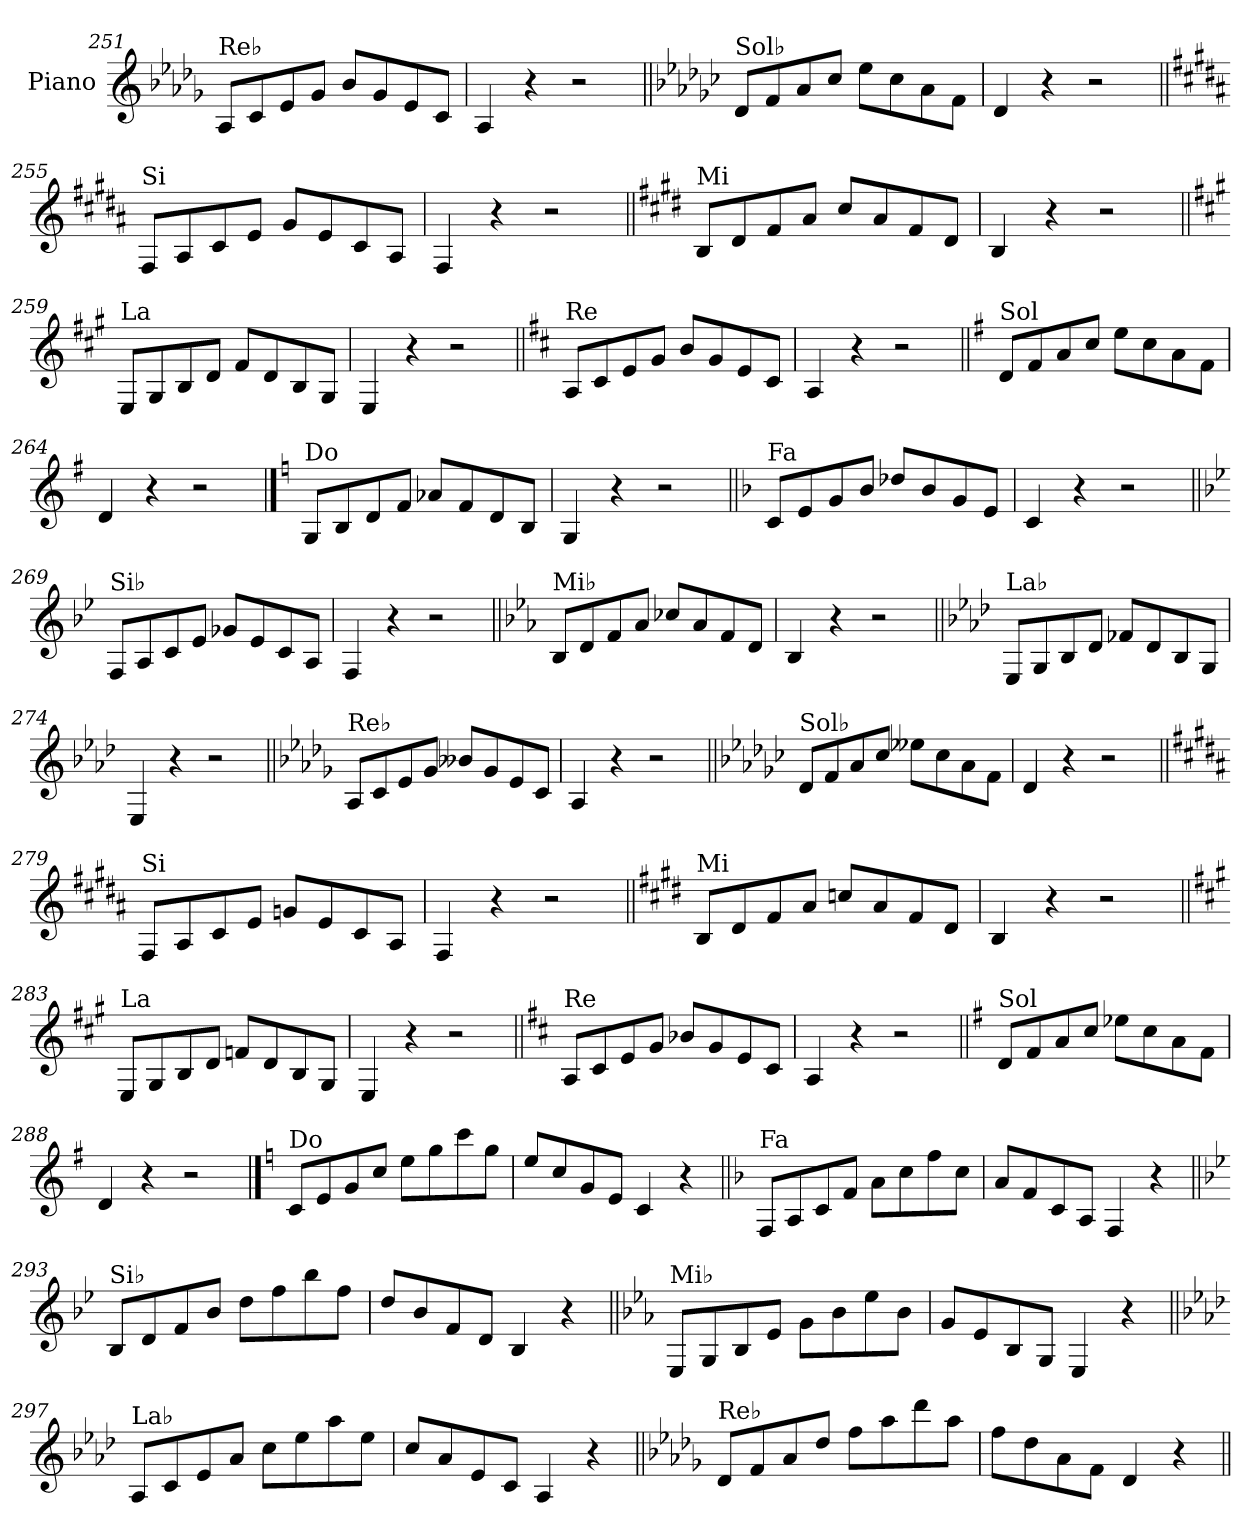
**kern
*part1
*staff1
*I"Piano
*I'Pno.
*clefG2
*k[b-e-a-d-g-]
=251
!LO:TX:a:t=Re♭
8A-/L
8c/
8e-/
8g-/J
8b-/L
8g-/
8e-/
8c/J
=252
4A-/
4r
2r
!!LO:LB:g=z
=253||
*k[b-e-a-d-g-c-]
!LO:TX:a:t=Sol♭
8d-/L
8f/
8a-/
8cc-/J
8ee-\L
8cc-\
8a-\
8f\J
=254
4d-/
4r
2r
=255||
*k[f#c#g#d#a#]
!LO:TX:a:t=Si
8F#/L
8A#/
8c#/
8e/J
8g#/L
8e/
8c#/
8A#/J
=256
4F#/
4r
2r
=257||
*k[f#c#g#d#]
!LO:TX:a:t=Mi
8B/L
8d#/
8f#/
8a/J
8cc#/L
8a/
8f#/
8d#/J
=258
4B/
4r
2r
!!LO:LB:g=z
=259||
*k[f#c#g#]
!LO:TX:a:t=La
8E/L
8G#/
8B/
8d/J
8f#/L
8d/
8B/
8G#/J
=260
4E/
4r
2r
=261||
*k[f#c#]
!LO:TX:a:t=Re
8A/L
8c#/
8e/
8g/J
8b/L
8g/
8e/
8c#/J
=262
4A/
4r
2r
=263||
*k[f#]
!LO:TX:a:t=Sol
8d/L
8f#/
8a/
8cc/J
8ee\L
8cc\
8a\
8f#\J
=264
4d/
4r
2r
!!LO:LB:g=z
==265
*k[]
!LO:TX:a:t=Do
8G/L
8B/
8d/
8f/J
8a-X/L
8f/
8d/
8B/J
=266
4G/
4r
2r
=267||
*k[b-]
!LO:TX:a:t=Fa
8c/L
8e/
8g/
8b-/J
8dd-X/L
8b-/
8g/
8e/J
=268
4c/
4r
2r
=269||
*k[b-e-]
!LO:TX:a:t=Si♭
8F/L
8A/
8c/
8e-/J
8g-X/L
8e-/
8c/
8A/J
=270
4F/
4r
2r
!!LO:LB:g=z
=271||
*k[b-e-a-]
!LO:TX:a:t=Mi♭
8B-/L
8d/
8f/
8a-/J
8cc-X/L
8a-/
8f/
8d/J
=272
4B-/
4r
2r
=273||
*k[b-e-a-d-]
!LO:TX:a:t=La♭
8E-/L
8G/
8B-/
8d-/J
8f-X/L
8d-/
8B-/
8G/J
=274
4E-/
4r
2r
=275||
*k[b-e-a-d-g-]
!LO:TX:a:t=Re♭
8A-/L
8c/
8e-/
8g-/J
8b--X/L
8g-/
8e-/
8c/J
=276
4A-/
4r
2r
!!LO:LB:g=z
=277||
*k[b-e-a-d-g-c-]
!LO:TX:a:t=Sol♭
8d-/L
8f/
8a-/
8cc-/J
8ee--X\L
8cc-\
8a-\
8f\J
=278
4d-/
4r
2r
=279||
*k[f#c#g#d#a#]
!LO:TX:a:t=Si
8F#/L
8A#/
8c#/
8e/J
8gn/L
8e/
8c#/
8A#/J
=280
4F#/
4r
2r
=281||
*k[f#c#g#d#]
!LO:TX:a:t=Mi
8B/L
8d#/
8f#/
8a/J
8ccn/L
8a/
8f#/
8d#/J
=282
4B/
4r
2r
!!LO:LB:g=z
=283||
*k[f#c#g#]
!LO:TX:a:t=La
8E/L
8G#/
8B/
8d/J
8fn/L
8d/
8B/
8G#/J
=284
4E/
4r
2r
=285||
*k[f#c#]
!LO:TX:a:t=Re
8A/L
8c#/
8e/
8g/J
8b-X/L
8g/
8e/
8c#/J
=286
4A/
4r
2r
=287||
*k[f#]
!LO:TX:a:t=Sol
8d/L
8f#/
8a/
8cc/J
8ee-X\L
8cc\
8a\
8f#\J
=288
4d/
4r
2r
!!LO:PB:g=z
==289
*k[]
!LO:TX:a:t=Do
8c/L
8e/
8g/
8cc/J
8ee\L
8gg\
8ccc\
8gg\J
=290
8ee/L
8cc/
8g/
8e/J
4c/
4r
=291||
*k[b-]
!LO:TX:a:t=Fa
8F/L
8A/
8c/
8f/J
8a\L
8cc\
8ff\
8cc\J
=292
8a/L
8f/
8c/
8A/J
4F/
4r
=293||
*k[b-e-]
!LO:TX:a:t=Si♭
8B-/L
8d/
8f/
8b-/J
8dd\L
8ff\
8bb-\
8ff\J
=294
8dd/L
8b-/
8f/
8d/J
4B-/
4r
!!LO:LB:g=z
=295||
*k[b-e-a-]
!LO:TX:a:t=Mi♭
8E-/L
8G/
8B-/
8e-/J
8g\L
8b-\
8ee-\
8b-\J
=296
8g/L
8e-/
8B-/
8G/J
4E-/
4r
=297||
*k[b-e-a-d-]
!LO:TX:a:t=La♭
8A-/L
8c/
8e-/
8a-/J
8cc\L
8ee-\
8aa-\
8ee-\J
=298
8cc/L
8a-/
8e-/
8c/J
4A-/
4r
=299||
*k[b-e-a-d-g-]
!LO:TX:a:t=Re♭
8d-/L
8f/
8a-/
8dd-/J
8ff\L
8aa-\
8ddd-\
8aa-\J
=300
8ff\L
8dd-\
8a-\
8f\J
4d-/
4r
=||
*-
